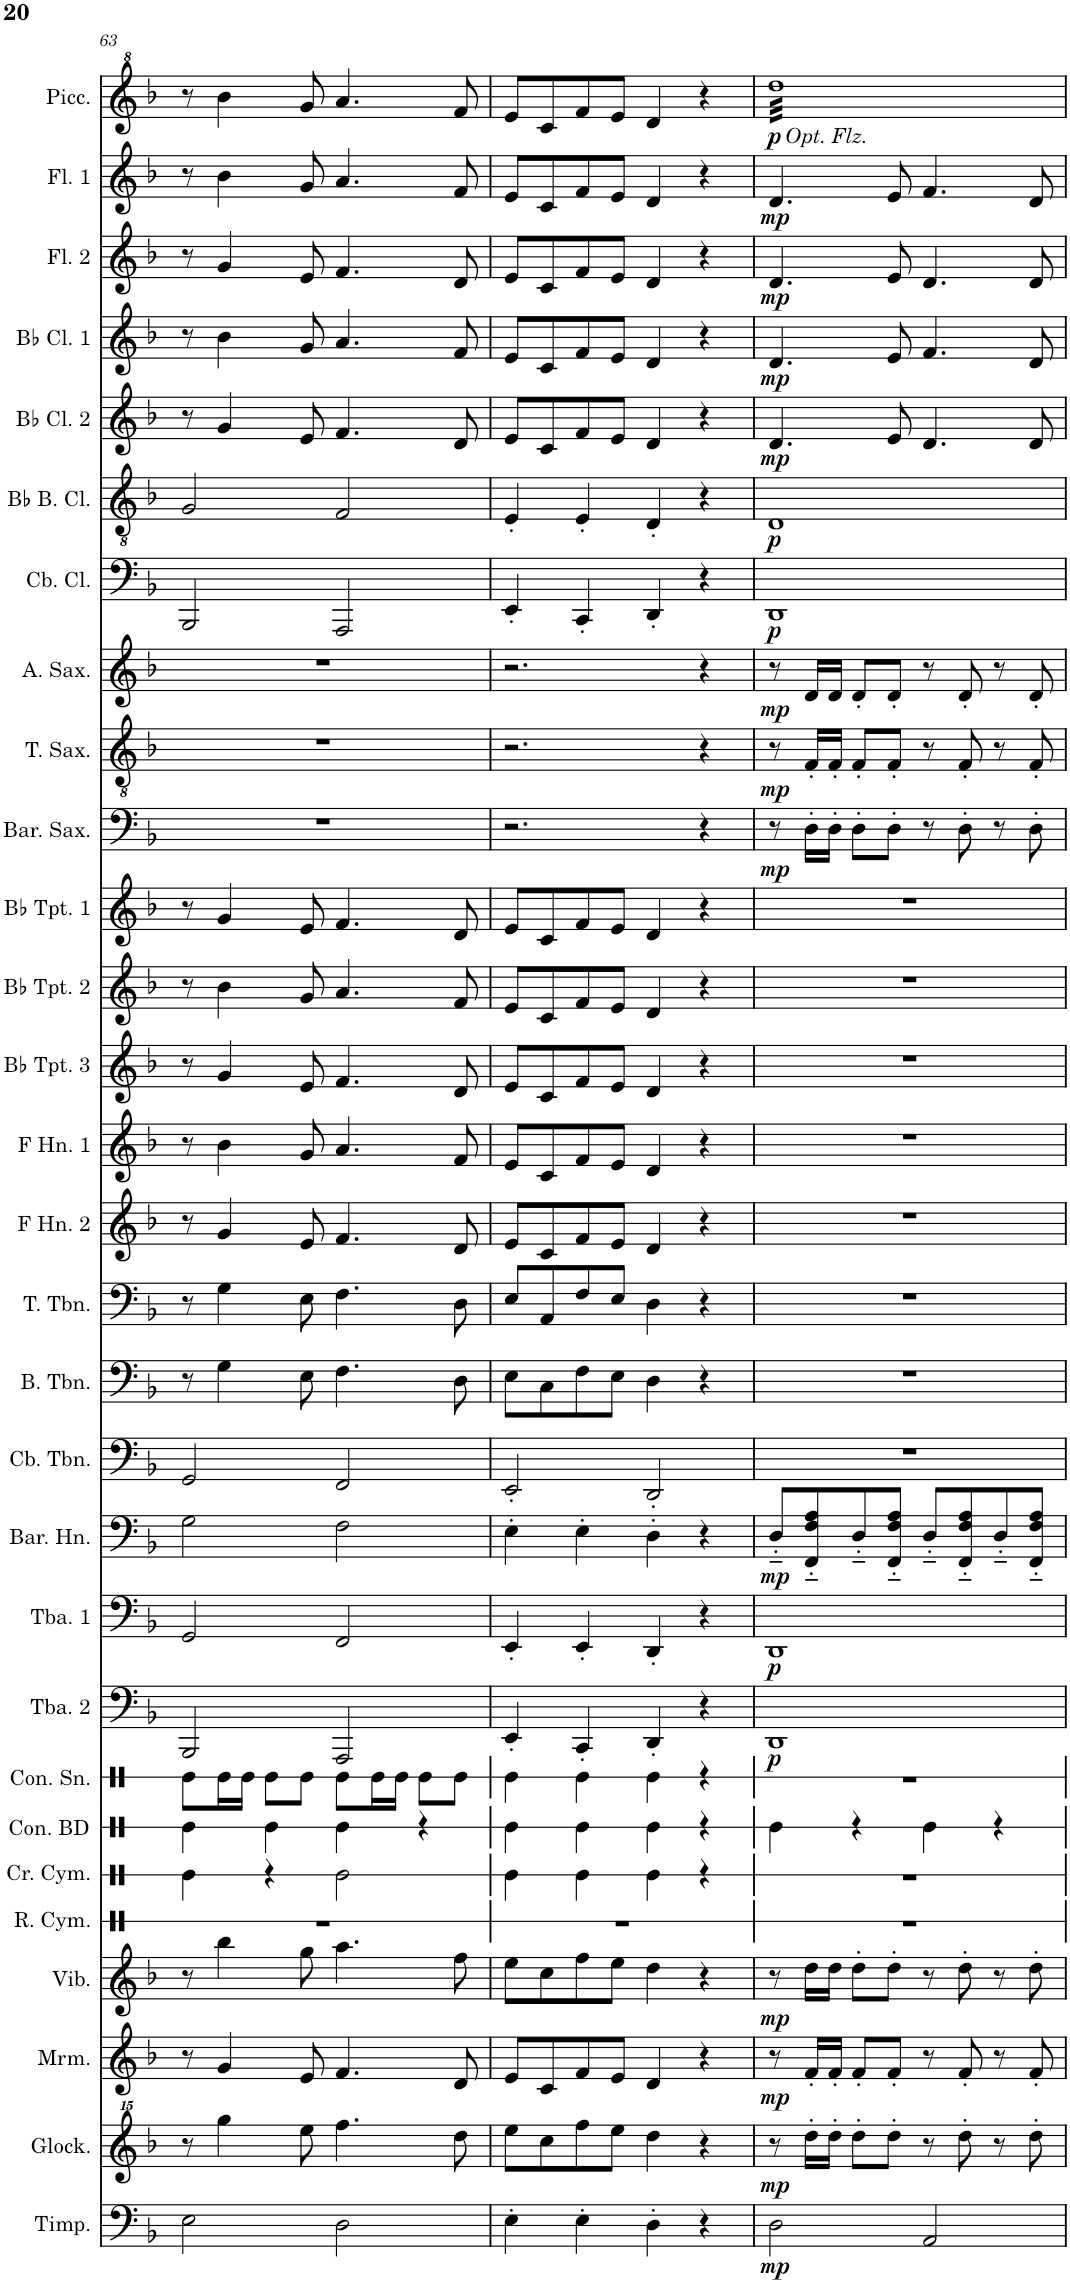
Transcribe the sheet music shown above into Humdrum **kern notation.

**kern	**dynam	**kern	**dynam	**kern	**dynam	**kern	**dynam	**kern	**kern	**kern	**kern	**kern	**dynam	**kern	**dynam	**kern	**dynam	**kern	**kern	**kern	**kern	**kern	**kern	**kern	**kern	**kern	**dynam	**kern	**dynam	**kern	**dynam	**kern	**dynam	**kern	**dynam	**kern	**dynam	**kern	**dynam	**kern	**dynam	**kern	**dynam	**kern	**dynam
*part29	*part29	*part28	*part28	*part27	*part27	*part26	*part26	*part25	*part24	*part23	*part22	*part21	*part21	*part20	*part20	*part19	*part19	*part18	*part17	*part16	*part15	*part14	*part13	*part12	*part11	*part10	*part10	*part9	*part9	*part8	*part8	*part7	*part7	*part6	*part6	*part5	*part5	*part4	*part4	*part3	*part3	*part2	*part2	*part1	*part1
*staff29	*staff29	*staff28	*staff28	*staff27	*staff27	*staff26	*staff26	*staff25	*staff24	*staff23	*staff22	*staff21	*staff21	*staff20	*staff20	*staff19	*staff19	*staff18	*staff17	*staff16	*staff15	*staff14	*staff13	*staff12	*staff11	*staff10	*staff10	*staff9	*staff9	*staff8	*staff8	*staff7	*staff7	*staff6	*staff6	*staff5	*staff5	*staff4	*staff4	*staff3	*staff3	*staff2	*staff2	*staff1	*staff1
*I"Timpani	*	*I"Glockenspiel	*	*I"Marimba	*	*I"Vibraphone	*	*I"Ride Cymbal	*I"Crash Cymbal	*I"Concert Bass Drum	*I"Concert Snare Drum	*I"Tuba 2	*	*I"Tuba 1	*	*I"Baritone Horn	*	*I"Contrabass Trombone	*I"Bass Trombone(Tenor 2)	*I"Tenor Trombone	*I"Horn in F 2	*I"Horn in F 1	*I"Bb Trumpet 3	*I"Bb Trumpet 2	*I"Bb Trumpet 1	*I"Baritone Saxophone	*	*I"Tenor Saxophone	*	*I"Alto Saxophone	*	*I"Contrabass Clarinet	*	*I"Bb Bass Clarinet	*	*I"Bb Clarinet 2	*	*I"Bb Clarinet 1	*	*I"Flute 2	*	*I"Flute 1	*	*I"Piccolo	*
*I'Timp.	*	*I'Glock.	*	*I'Mrm.	*	*I'Vib.	*	*I'R. Cym.	*I'Cr. Cym.	*I'Con. BD	*I'Con. Sn.	*I'Tba. 2	*	*I'Tba. 1	*	*I'Bar. Hn.	*	*I'Cb. Tbn.	*I'B. Tbn.	*I'T. Tbn.	*	*	*I'Bb Tpt. 3	*I'Bb Tpt. 2	*I'Bb Tpt. 1	*I'Bar. Sax.	*	*I'T. Sax.	*	*I'A. Sax.	*	*I'Cb. Cl.	*	*I'Bb B. Cl.	*	*I'Bb Cl. 2	*	*I'Bb Cl. 1	*	*I'Fl. 2	*	*I'Fl. 1	*	*I'Picc.	*
!!LO:PB:g=z
*clefF4	*	*clefG^^2	*	*clefG2	*	*clefG2	*	*clefX	*clefX	*clefX	*clefX	*clefF4	*	*clefF4	*	*clefF4	*	*clefF4	*clefF4	*clefF4	*clefG2	*clefG2	*clefG2	*clefG2	*clefG2	*clefF4	*	*clefGv2	*	*clefG2	*	*clefF4	*	*clefGv2	*	*clefG2	*	*clefG2	*	*clefG2	*	*clefG2	*	*clefG^2	*
*	*	*	*	*	*	*	*	*	*	*	*	*	*	*	*	*ITrd4c7	*	*	*	*	*ITrd4c7	*ITrd4c7	*ITrd1c2	*ITrd1c2	*ITrd1c2	*ITrd12c21	*	*ITrd8c14	*	*ITrd5c9	*	*ITrd1c2	*	*ITrd8c14	*	*ITrd1c2	*	*ITrd1c2	*	*	*	*	*	*ITrd-7c-12	*
*k[b-]	*	*k[b-]	*	*k[b-]	*	*k[b-]	*	*k[]	*k[]	*k[]	*k[]	*k[b-]	*	*k[b-]	*	*k[b-]	*	*k[b-]	*k[b-]	*k[b-]	*k[b-]	*k[b-]	*k[b-]	*k[b-]	*k[b-]	*k[b-]	*	*k[b-]	*	*k[b-]	*	*k[b-]	*	*k[b-]	*	*k[b-]	*	*k[b-]	*	*k[b-]	*	*k[b-]	*	*k[b-]	*
*M4/4	*	*M4/4	*	*M4/4	*	*M4/4	*	*M4/4	*M4/4	*M4/4	*M4/4	*M4/4	*	*M4/4	*	*M4/4	*	*M4/4	*M4/4	*M4/4	*M4/4	*M4/4	*M4/4	*M4/4	*M4/4	*M4/4	*	*M4/4	*	*M4/4	*	*M4/4	*	*M4/4	*	*M4/4	*	*M4/4	*	*M4/4	*	*M4/4	*	*M4/4	*
=63	=63	=63	=63	=63	=63	=63	=63	=63	=63	=63	=63	=63	=63	=63	=63	=63	=63	=63	=63	=63	=63	=63	=63	=63	=63	=63	=63	=63	=63	=63	=63	=63	=63	=63	=63	=63	=63	=63	=63	=63	=63	=63	=63	=63	=63
2E\	.	8r	.	8r	.	8r	.	1r	4Re\	4Re\	8Re\L	2BBB-/	.	2GG/	.	2G\	.	2GG/	8r	8r	8r	8r	8r	8r	8r	1r	.	1r	.	1r	.	2BBB-/	.	2G/	.	8r	.	8r	.	8r	.	8r	.	8r	.
.	.	4gggg\	.	4g/	.	4bb-\	.	.	.	.	16Re\L	.	.	.	.	.	.	.	4G\	4G\	4g/	4b-\	4g/	4b-\	4g/	.	.	.	.	.	.	.	.	.	.	4g/	.	4b-\	.	4g/	.	4b-\	.	4bb-\	.
.	.	.	.	.	.	.	.	.	.	.	16Re\JJ	.	.	.	.	.	.	.	.	.	.	.	.	.	.	.	.	.	.	.	.	.	.	.	.	.	.	.	.	.	.	.	.	.	.
.	.	.	.	.	.	.	.	.	4r	4Re\	8Re\L	.	.	.	.	.	.	.	.	.	.	.	.	.	.	.	.	.	.	.	.	.	.	.	.	.	.	.	.	.	.	.	.	.	.
.	.	8eeee\	.	8e/	.	8gg\	.	.	.	.	8Re\J	.	.	.	.	.	.	.	8E\	8E\	8e/	8g/	8e/	8g/	8e/	.	.	.	.	.	.	.	.	.	.	8e/	.	8g/	.	8e/	.	8g/	.	8gg/	.
2D\	.	4.ffff\	.	4.f/	.	4.aa\	.	.	2Re\	4Re\	8Re\L	2AAA/	.	2FF/	.	2F\	.	2FF/	4.F\	4.F\	4.f/	4.a/	4.f/	4.a/	4.f/	.	.	.	.	.	.	2AAA/	.	2F/	.	4.f/	.	4.a/	.	4.f/	.	4.a/	.	4.aa/	.
.	.	.	.	.	.	.	.	.	.	.	16Re\L	.	.	.	.	.	.	.	.	.	.	.	.	.	.	.	.	.	.	.	.	.	.	.	.	.	.	.	.	.	.	.	.	.	.
.	.	.	.	.	.	.	.	.	.	.	16Re\JJ	.	.	.	.	.	.	.	.	.	.	.	.	.	.	.	.	.	.	.	.	.	.	.	.	.	.	.	.	.	.	.	.	.	.
.	.	.	.	.	.	.	.	.	.	4r	8Re\L	.	.	.	.	.	.	.	.	.	.	.	.	.	.	.	.	.	.	.	.	.	.	.	.	.	.	.	.	.	.	.	.	.	.
.	.	8dddd\	.	8d/	.	8ff\	.	.	.	.	8Re\J	.	.	.	.	.	.	.	8D\	8D\	8d/	8f/	8d/	8f/	8d/	.	.	.	.	.	.	.	.	.	.	8d/	.	8f/	.	8d/	.	8f/	.	8ff/	.
=64	=64	=64	=64	=64	=64	=64	=64	=64	=64	=64	=64	=64	=64	=64	=64	=64	=64	=64	=64	=64	=64	=64	=64	=64	=64	=64	=64	=64	=64	=64	=64	=64	=64	=64	=64	=64	=64	=64	=64	=64	=64	=64	=64	=64	=64
4E'\	.	8eeee\L	.	8e/L	.	8ee\L	.	1r	4Re\	4Re\	4Re\	4EE'/	.	4EE'/	.	4E'\	.	2EE'/	8E\L	8E/L	8e/L	8e/L	8e/L	8e/L	8e/L	2.r	.	2.r	.	2.r	.	4EE'/	.	4E'/	.	8e/L	.	8e/L	.	8e/L	.	8e/L	.	8ee/L	.
.	.	8cccc\	.	8c/	.	8cc\	.	.	.	.	.	.	.	.	.	.	.	.	8C\	8AA/	8c/	8c/	8c/	8c/	8c/	.	.	.	.	.	.	.	.	.	.	8c/	.	8c/	.	8c/	.	8c/	.	8cc/	.
4E'\	.	8ffff\	.	8f/	.	8ff\	.	.	4Re\	4Re\	4Re\	4CC'/	.	4EE'/	.	4E'\	.	.	8F\	8F/	8f/	8f/	8f/	8f/	8f/	.	.	.	.	.	.	4CC'/	.	4E'/	.	8f/	.	8f/	.	8f/	.	8f/	.	8ff/	.
.	.	8eeee\J	.	8e/J	.	8ee\J	.	.	.	.	.	.	.	.	.	.	.	.	8E\J	8E/J	8e/J	8e/J	8e/J	8e/J	8e/J	.	.	.	.	.	.	.	.	.	.	8e/J	.	8e/J	.	8e/J	.	8e/J	.	8ee/J	.
4D'\	.	4dddd\	.	4d/	.	4dd\	.	.	4Re\	4Re\	4Re\	4DD'/	.	4DD'/	.	4D'\	.	2DD'/	4D\	4D\	4d/	4d/	4d/	4d/	4d/	.	.	.	.	.	.	4DD'/	.	4D'/	.	4d/	.	4d/	.	4d/	.	4d/	.	4dd/	.
4r	.	4r	.	4r	.	4r	.	.	4r	4r	4r	4r	.	4r	.	4r	.	.	4r	4r	4r	4r	4r	4r	4r	4r	.	4r	.	4r	.	4r	.	4r	.	4r	.	4r	.	4r	.	4r	.	4r	.
=65	=65	=65	=65	=65	=65	=65	=65	=65	=65	=65	=65	=65	=65	=65	=65	=65	=65	=65	=65	=65	=65	=65	=65	=65	=65	=65	=65	=65	=65	=65	=65	=65	=65	=65	=65	=65	=65	=65	=65	=65	=65	=65	=65	=65	=65
!	!	!	!	!	!	!	!	!	!	!	!	!	!	!	!	!	!	!	!	!	!	!	!	!	!	!	!	!	!	!	!	!	!	!	!	!	!	!	!	!	!	!	!	!LO:TX:b:i:t=Opt. Flz.	!
!	!LO:DY:b	!	!LO:DY:b	!	!LO:DY:b	!	!LO:DY:b	!	!	!	!	!	!LO:DY:b	!	!LO:DY:b	!	!LO:DY:b	!	!	!	!	!	!	!	!	!	!LO:DY:b	!	!LO:DY:b	!	!LO:DY:b	!	!LO:DY:b	!	!LO:DY:b	!	!LO:DY:b	!	!LO:DY:b	!	!LO:DY:b	!	!LO:DY:b	!	!LO:DY:b
*	*	*	*	*	*	*	*	*	*	*	*	*	*	*	*	*	*	*	*	*	*	*	*	*	*	*	*	*	*	*	*	*	*	*	*	*	*	*	*	*	*	*	*	*tremolo	*
2D\	mp	8r	mp	8r	mp	8r	mp	1r	1r	4Re\	1r	1DD	p	1DD	p	8D'~/L	mp	1r	1r	1r	1r	1r	1r	1r	1r	8r	mp	8r	mp	8r	mp	1DD	p	1D	p	4.d/	mp	4.d/	mp	4.d/	mp	4.d/	mp	32dddLLL	p
.	.	.	.	.	.	.	.	.	.	.	.	.	.	.	.	.	.	.	.	.	.	.	.	.	.	.	.	.	.	.	.	.	.	.	.	.	.	.	.	.	.	.	.	32ddd	.
.	.	.	.	.	.	.	.	.	.	.	.	.	.	.	.	.	.	.	.	.	.	.	.	.	.	.	.	.	.	.	.	.	.	.	.	.	.	.	.	.	.	.	.	32ddd	.
.	.	.	.	.	.	.	.	.	.	.	.	.	.	.	.	.	.	.	.	.	.	.	.	.	.	.	.	.	.	.	.	.	.	.	.	.	.	.	.	.	.	.	.	32ddd	.
.	.	16dddd'\LL	.	16f'/LL	.	16dd\LL	.	.	.	.	.	.	.	.	.	8FF/'~ 8F/'~ 8A/'~	.	.	.	.	.	.	.	.	.	16D'\LL	.	16F'/LL	.	16d/LL	.	.	.	.	.	.	.	.	.	.	.	.	.	32ddd	.
.	.	.	.	.	.	.	.	.	.	.	.	.	.	.	.	.	.	.	.	.	.	.	.	.	.	.	.	.	.	.	.	.	.	.	.	.	.	.	.	.	.	.	.	32ddd	.
.	.	16dddd'\JJ	.	16f'/JJ	.	16dd\JJ	.	.	.	.	.	.	.	.	.	.	.	.	.	.	.	.	.	.	.	16D'\JJ	.	16F'/JJ	.	16d/JJ	.	.	.	.	.	.	.	.	.	.	.	.	.	32ddd	.
.	.	.	.	.	.	.	.	.	.	.	.	.	.	.	.	.	.	.	.	.	.	.	.	.	.	.	.	.	.	.	.	.	.	.	.	.	.	.	.	.	.	.	.	32ddd	.
.	.	8dddd'\L	.	8f'/L	.	8dd'\L	.	.	.	4r	.	.	.	.	.	8D'~/	.	.	.	.	.	.	.	.	.	8D'\L	.	8F'/L	.	8d'/L	.	.	.	.	.	.	.	.	.	.	.	.	.	32ddd	.
.	.	.	.	.	.	.	.	.	.	.	.	.	.	.	.	.	.	.	.	.	.	.	.	.	.	.	.	.	.	.	.	.	.	.	.	.	.	.	.	.	.	.	.	32ddd	.
.	.	.	.	.	.	.	.	.	.	.	.	.	.	.	.	.	.	.	.	.	.	.	.	.	.	.	.	.	.	.	.	.	.	.	.	.	.	.	.	.	.	.	.	32ddd	.
.	.	.	.	.	.	.	.	.	.	.	.	.	.	.	.	.	.	.	.	.	.	.	.	.	.	.	.	.	.	.	.	.	.	.	.	.	.	.	.	.	.	.	.	32ddd	.
.	.	8dddd'\J	.	8f'/J	.	8dd'\J	.	.	.	.	.	.	.	.	.	8FF/'~ 8F/'~ 8A/'~J	.	.	.	.	.	.	.	.	.	8D'\J	.	8F'/J	.	8d'/J	.	.	.	.	.	8e/	.	8e/	.	8e/	.	8e/	.	32ddd	.
.	.	.	.	.	.	.	.	.	.	.	.	.	.	.	.	.	.	.	.	.	.	.	.	.	.	.	.	.	.	.	.	.	.	.	.	.	.	.	.	.	.	.	.	32ddd	.
.	.	.	.	.	.	.	.	.	.	.	.	.	.	.	.	.	.	.	.	.	.	.	.	.	.	.	.	.	.	.	.	.	.	.	.	.	.	.	.	.	.	.	.	32ddd	.
.	.	.	.	.	.	.	.	.	.	.	.	.	.	.	.	.	.	.	.	.	.	.	.	.	.	.	.	.	.	.	.	.	.	.	.	.	.	.	.	.	.	.	.	32ddd	.
2AA/	.	8r	.	8r	.	8r	.	.	.	4Re\	.	.	.	.	.	8D'~/L	.	.	.	.	.	.	.	.	.	8r	.	8r	.	8r	.	.	.	.	.	4.d/	.	4.f/	.	4.d/	.	4.f/	.	32ddd	.
.	.	.	.	.	.	.	.	.	.	.	.	.	.	.	.	.	.	.	.	.	.	.	.	.	.	.	.	.	.	.	.	.	.	.	.	.	.	.	.	.	.	.	.	32ddd	.
.	.	.	.	.	.	.	.	.	.	.	.	.	.	.	.	.	.	.	.	.	.	.	.	.	.	.	.	.	.	.	.	.	.	.	.	.	.	.	.	.	.	.	.	32ddd	.
.	.	.	.	.	.	.	.	.	.	.	.	.	.	.	.	.	.	.	.	.	.	.	.	.	.	.	.	.	.	.	.	.	.	.	.	.	.	.	.	.	.	.	.	32ddd	.
.	.	8dddd'\	.	8f'/	.	8dd'\	.	.	.	.	.	.	.	.	.	8FF/'~ 8F/'~ 8A/'~	.	.	.	.	.	.	.	.	.	8D'\	.	8F'/	.	8d'/	.	.	.	.	.	.	.	.	.	.	.	.	.	32ddd	.
.	.	.	.	.	.	.	.	.	.	.	.	.	.	.	.	.	.	.	.	.	.	.	.	.	.	.	.	.	.	.	.	.	.	.	.	.	.	.	.	.	.	.	.	32ddd	.
.	.	.	.	.	.	.	.	.	.	.	.	.	.	.	.	.	.	.	.	.	.	.	.	.	.	.	.	.	.	.	.	.	.	.	.	.	.	.	.	.	.	.	.	32ddd	.
.	.	.	.	.	.	.	.	.	.	.	.	.	.	.	.	.	.	.	.	.	.	.	.	.	.	.	.	.	.	.	.	.	.	.	.	.	.	.	.	.	.	.	.	32ddd	.
.	.	8r	.	8r	.	8r	.	.	.	4r	.	.	.	.	.	8D'~/	.	.	.	.	.	.	.	.	.	8r	.	8r	.	8r	.	.	.	.	.	.	.	.	.	.	.	.	.	32ddd	.
.	.	.	.	.	.	.	.	.	.	.	.	.	.	.	.	.	.	.	.	.	.	.	.	.	.	.	.	.	.	.	.	.	.	.	.	.	.	.	.	.	.	.	.	32ddd	.
.	.	.	.	.	.	.	.	.	.	.	.	.	.	.	.	.	.	.	.	.	.	.	.	.	.	.	.	.	.	.	.	.	.	.	.	.	.	.	.	.	.	.	.	32ddd	.
.	.	.	.	.	.	.	.	.	.	.	.	.	.	.	.	.	.	.	.	.	.	.	.	.	.	.	.	.	.	.	.	.	.	.	.	.	.	.	.	.	.	.	.	32ddd	.
.	.	8dddd'\	.	8f'/	.	8dd'\	.	.	.	.	.	.	.	.	.	8FF/'~ 8F/'~ 8A/'~J	.	.	.	.	.	.	.	.	.	8D'\	.	8F'/	.	8d'/	.	.	.	.	.	8d/	.	8d/	.	8d/	.	8d/	.	32ddd	.
.	.	.	.	.	.	.	.	.	.	.	.	.	.	.	.	.	.	.	.	.	.	.	.	.	.	.	.	.	.	.	.	.	.	.	.	.	.	.	.	.	.	.	.	32ddd	.
.	.	.	.	.	.	.	.	.	.	.	.	.	.	.	.	.	.	.	.	.	.	.	.	.	.	.	.	.	.	.	.	.	.	.	.	.	.	.	.	.	.	.	.	32ddd	.
.	.	.	.	.	.	.	.	.	.	.	.	.	.	.	.	.	.	.	.	.	.	.	.	.	.	.	.	.	.	.	.	.	.	.	.	.	.	.	.	.	.	.	.	32dddJJJ	.
*	*	*	*	*	*	*	*	*	*	*	*	*	*	*	*	*	*	*	*	*	*	*	*	*	*	*	*	*	*	*	*	*	*	*	*	*	*	*	*	*	*	*	*	*Xtremolo	*
=	=	=	=	=	=	=	=	=	=	=	=	=	=	=	=	=	=	=	=	=	=	=	=	=	=	=	=	=	=	=	=	=	=	=	=	=	=	=	=	=	=	=	=	=	=
*-	*-	*-	*-	*-	*-	*-	*-	*-	*-	*-	*-	*-	*-	*-	*-	*-	*-	*-	*-	*-	*-	*-	*-	*-	*-	*-	*-	*-	*-	*-	*-	*-	*-	*-	*-	*-	*-	*-	*-	*-	*-	*-	*-	*-	*-
